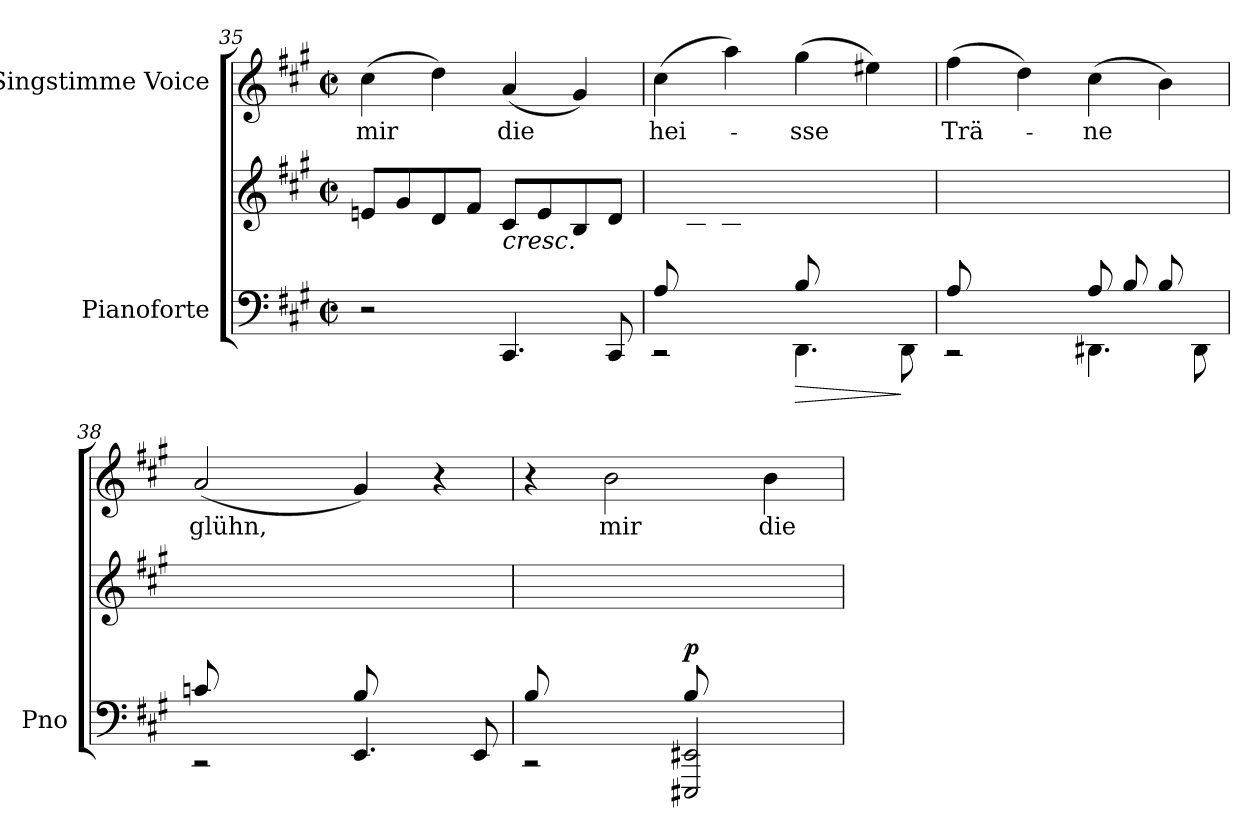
**kern	**kern	**dynam	**kern	**text
*part2	*part2	*part2	*part1	*part1
*staff3	*staff2	*staff2/3	*staff1	*staff1
*I"Pianoforte	*	*	*I"Singstimme Voice	*
*I'Pno	*	*	*	*
*clefF4	*clefG2	*	*clefG2	*
*k[f#c#g#]	*k[f#c#g#]	*	*k[f#c#g#]	*
*M2/2	*M2/2	*	*M2/2	*
*met(c|)	*met(c|)	*	*met(c|)	*
=35	=35	=35	=35	=35
2r	8en/L	.	(4cc#\	mir
.	8g#/	.	.	.
.	8d/	.	4dd\)	.
.	8f#/J	.	.	.
!	!LO:TX:b:i:t=cresc.	!	!	!
4.CC#/	8c#/L	.	(4a/	die
.	8e/	.	.	.
.	8B/	.	4g#/)	.
8CC#/	8d/J	.	.	.
=36	=36	=36	=36	=36
*^	*^	*	*	*
8A/L	2r	1ryy	8ryy	.	(4cc#\	hei-
4.ryy	.	.	8c#\	.	.	.
.	.	.	8c#\	.	4aa\)	.
.	.	.	8f#\J	.	.	.
!	!	!	!	!LO:HP:b=2	!	!
8B/L	4.DD\	.	8ryy	>	(4gg#\	-sse
4.ryy	.	.	8e#X\	.	.	.
.	.	.	8e#\	.	4ee#X\)	.
.	8DD\	.	8g#\J	]	.	.
=37	=37	=37	=37	=37	=37	=37
8A/L	2r	1ryy	8ryy	.	(4ff#\	Trä-
4.ryy	.	.	8d\	.	.	.
.	.	.	8d\	.	4dd\)	.
.	.	.	8f#\J	.	.	.
8A/L	4.DD#X\	.	4.ryy	.	(4cc#\	-ne
8B/	.	.	.	.	.	.
8B/	.	.	.	.	4b\)	.
8ryy	8DD#\	.	8f#\J	.	.	.
*	*	*v	*v	*	*	*
=38	=38	=38	=38	=38	=38
8cn/L	2r	8ryy	.	(2a/	glühn,
4.ryy	.	8f#\	.	.	.
.	.	8f#\	.	.	.
.	.	8a\J	.	.	.
8B/L	4.EE/	8ryy	.	4g#/)	.
4.ryy	.	8e\	.	.	.
.	.	8e\	.	4r	.
.	8EE/	8g#\J	.	.	.
=39	=39	=39	=39	=39	=39
8B/L	2r	8ryy	.	4r	.
4.ryy	.	8d#X\	.	.	.
.	.	8d#\	.	2b\	mir
.	.	8g#\J	.	.	.
!	!	!	!LO:DY:b	!	!
8B/L	2EEE#X/ 2EE#X/	8ryy	p	.	.
4.ryy	.	8dn\	.	.	.
.	.	8d\	.	4b\	die
.	.	8g#\J	.	.	.
*v	*v	*	*	*	*
=	=	=	=	=
*-	*-	*-	*-	*-
